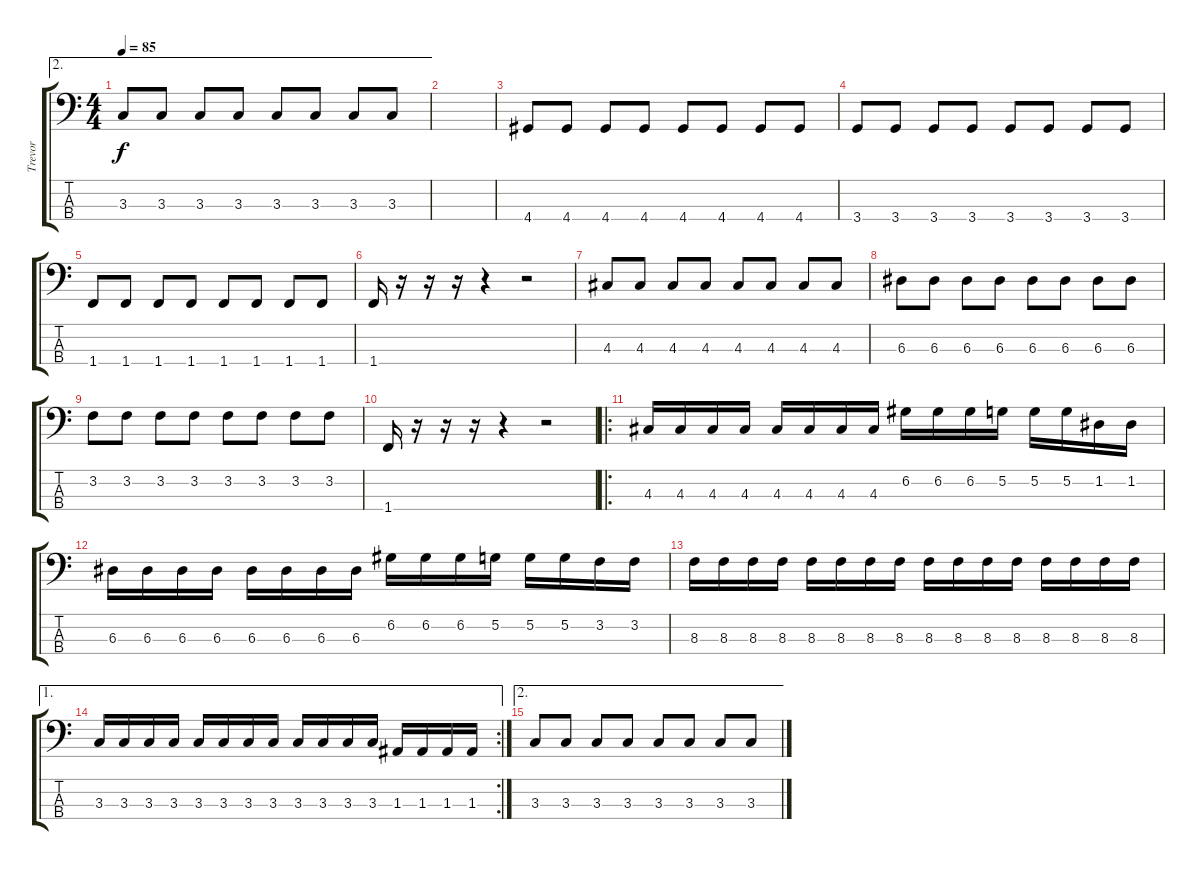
\track ("Trevor" "Trevor") {instrument electricbassfinger}
\staff {score tabs}
\tuning (G2 D2 A1 E1) {hide}
\ae 2
\ts (4 4)
\tempo 85
\clef f4
\ks c
3.3.8{dy f} 3.3.8 3.3.8 3.3.8 3.3.8 3.3.8 3.3.8 3.3.8 |
|
4.4.8 4.4.8 4.4.8 4.4.8 4.4.8 4.4.8 4.4.8 4.4.8 |
3.4.8 3.4.8 3.4.8 3.4.8 3.4.8 3.4.8 3.4.8 3.4.8 |
1.4.8 1.4.8 1.4.8 1.4.8 1.4.8 1.4.8 1.4.8 1.4.8 |
1.4.16 r.16 r.16 r.16 r.4 r.2 |
4.3.8 4.3.8 4.3.8 4.3.8 4.3.8 4.3.8 4.3.8 4.3.8 |
6.3.8 6.3.8 6.3.8 6.3.8 6.3.8 6.3.8 6.3.8 6.3.8 |
3.2.8 3.2.8 3.2.8 3.2.8 3.2.8 3.2.8 3.2.8 3.2.8 |
1.4.16 r.16 r.16 r.16 r.4 r.2 |
\ro
4.3.16 4.3.16 4.3.16 4.3.16 4.3.16 4.3.16 4.3.16 4.3.16 6.2.16 6.2.16 6.2.16 5.2.16 5.2.16 5.2.16 1.2.16 1.2.16 |
6.3.16 6.3.16 6.3.16 6.3.16 6.3.16 6.3.16 6.3.16 6.3.16 6.2.16 6.2.16 6.2.16 5.2.16 5.2.16 5.2.16 3.2.16 3.2.16 |
8.3.16 8.3.16 8.3.16 8.3.16 8.3.16 8.3.16 8.3.16 8.3.16 8.3.16 8.3.16 8.3.16 8.3.16 8.3.16 8.3.16 8.3.16 8.3.16 |
\ae 1
\rc 2
3.3.16 3.3.16 3.3.16 3.3.16 3.3.16 3.3.16 3.3.16 3.3.16 3.3.16 3.3.16 3.3.16 3.3.16 1.3.16 1.3.16 1.3.16 1.3.16 |
\ae 2
3.3.8 3.3.8 3.3.8 3.3.8 3.3.8 3.3.8 3.3.8 3.3.8
